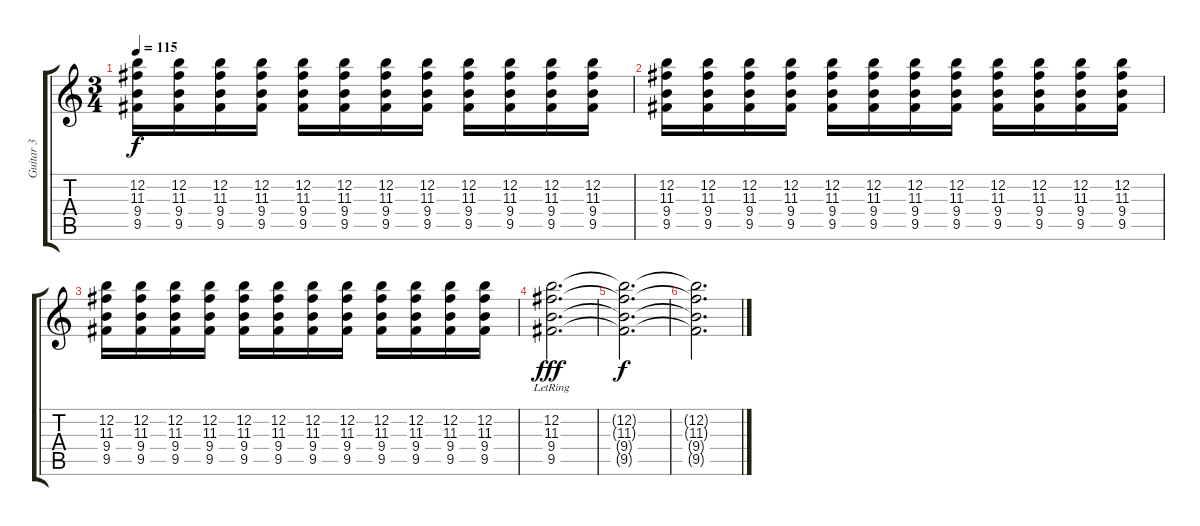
\track ("Guitar 3" "Guitar 3") {instrument electricguitarjazz}
\staff {score tabs}
\tuning (E4 B3 G3 D3 A2 E2) {hide}
\ts (3 4)
\tempo 115
\clef g2
\ks c
(12.2 11.3 9.4 9.5).16{dy f} (12.2 11.3 9.4 9.5).16 (12.2 11.3 9.4 9.5).16 (12.2 11.3 9.4 9.5).16 (12.2 11.3 9.4 9.5).16 (12.2 11.3 9.4 9.5).16 (12.2 11.3 9.4 9.5).16 (12.2 11.3 9.4 9.5).16 (12.2 11.3 9.4 9.5).16 (12.2 11.3 9.4 9.5).16 (12.2 11.3 9.4 9.5).16 (12.2 11.3 9.4 9.5).16 |
(12.2 11.3 9.4 9.5).16 (12.2 11.3 9.4 9.5).16 (12.2 11.3 9.4 9.5).16 (12.2 11.3 9.4 9.5).16 (12.2 11.3 9.4 9.5).16 (12.2 11.3 9.4 9.5).16 (12.2 11.3 9.4 9.5).16 (12.2 11.3 9.4 9.5).16 (12.2 11.3 9.4 9.5).16 (12.2 11.3 9.4 9.5).16 (12.2 11.3 9.4 9.5).16 (12.2 11.3 9.4 9.5).16 |
(12.2 11.3 9.4 9.5).16 (12.2 11.3 9.4 9.5).16 (12.2 11.3 9.4 9.5).16 (12.2 11.3 9.4 9.5).16 (12.2 11.3 9.4 9.5).16 (12.2 11.3 9.4 9.5).16 (12.2 11.3 9.4 9.5).16 (12.2 11.3 9.4 9.5).16 (12.2 11.3 9.4 9.5).16 (12.2 11.3 9.4 9.5).16 (12.2 11.3 9.4 9.5).16 (12.2 11.3 9.4 9.5).16 |
(12.2{lr} 11.3 9.4 9.5).2{d dy fff} |
(12.2{t} 11.3{t} 9.4{t} 9.5{t}).2{d dy f} |
(12.2{t} 11.3{t} 9.4{t} 9.5{t}).2{d}
